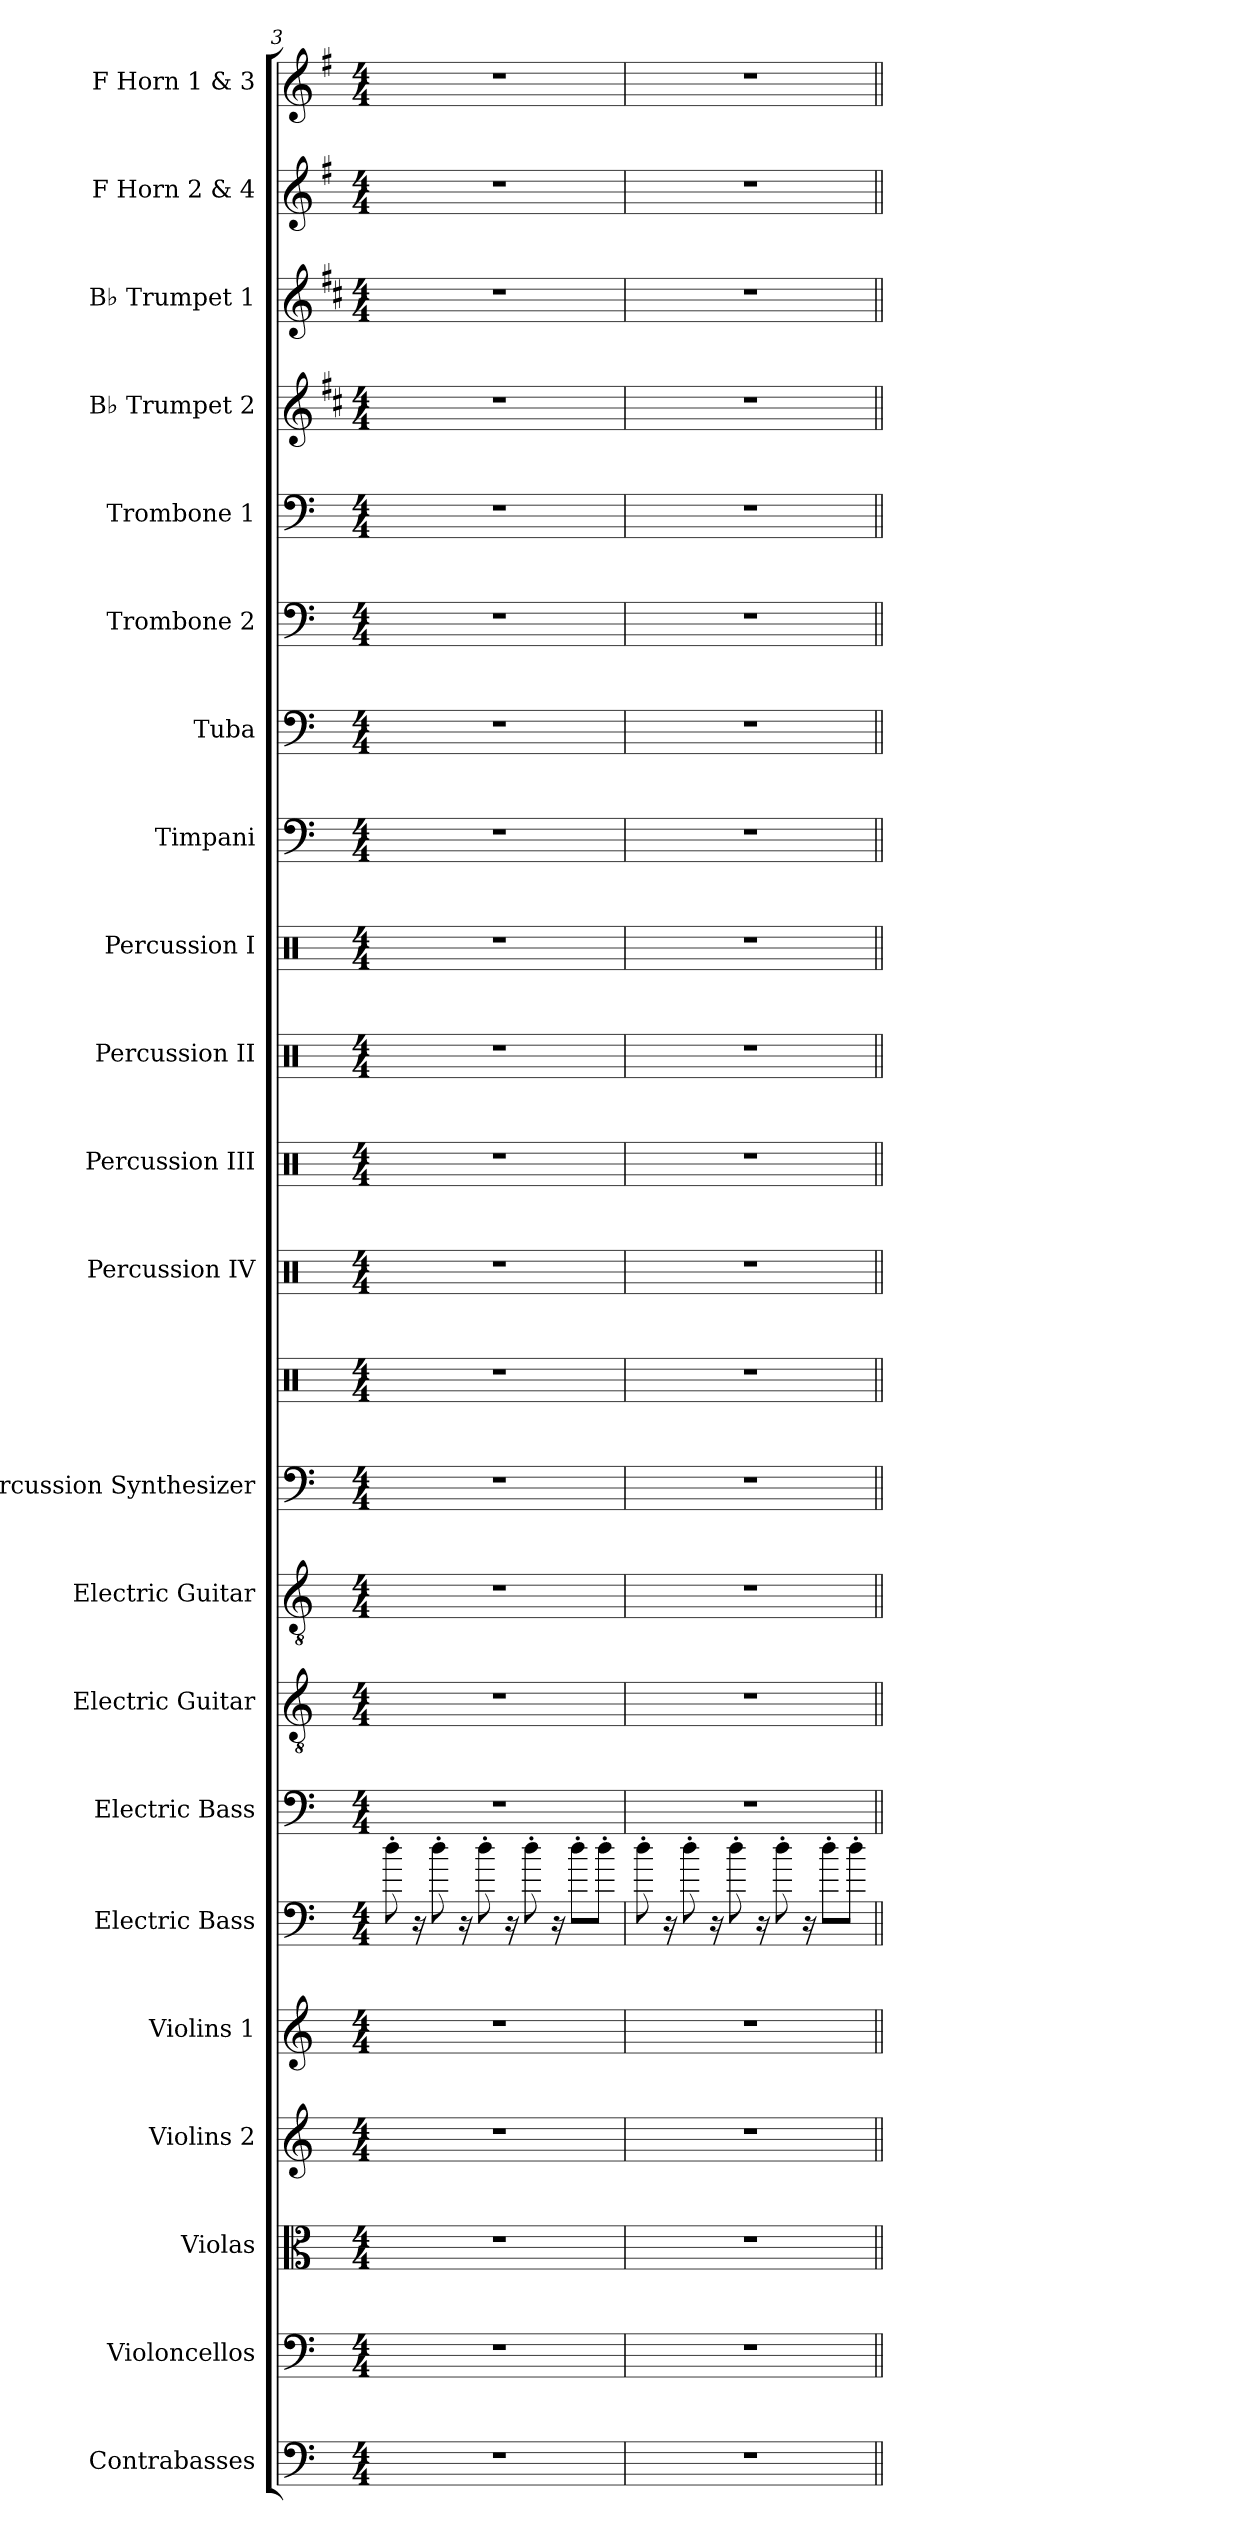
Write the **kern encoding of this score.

**kern	**kern	**kern	**kern	**kern	**kern	**kern	**kern	**kern	**kern	**kern	**kern	**kern	**kern	**kern	**kern	**kern	**kern	**kern	**kern	**kern	**kern	**kern
*part22	*part21	*part20	*part19	*part18	*part17	*part16	*part15	*part14	*part13	*part13	*part12	*part11	*part10	*part9	*part8	*part7	*part6	*part5	*part4	*part3	*part2	*part1
*staff23	*staff22	*staff21	*staff20	*staff19	*staff18	*staff17	*staff16	*staff15	*staff14	*staff13	*staff12	*staff11	*staff10	*staff9	*staff8	*staff7	*staff6	*staff5	*staff4	*staff3	*staff2	*staff1
*I"Contrabasses	*I"Violoncellos	*I"Violas	*I"Violins 2	*I"Violins 1	*I"Electric Bass	*I"Electric Bass	*I"Electric Guitar	*I"Electric Guitar	*I"Percussion Synthesizer	*	*I"Percussion IV	*I"Percussion III	*I"Percussion II	*I"Percussion I	*I"Timpani	*I"Tuba	*I"Trombone 2	*I"Trombone 1	*I"B♭ Trumpet 2	*I"B♭ Trumpet 1	*I"F Horn 2 &amp; 4	*I"F Horn 1 &amp; 3
*I'Cbs.	*I'Vcs.	*I'Vlas.	*I'Vlns. 2	*I'Vlns. 1	*I'El. B.	*I'El. B.	*I'El. Guit.	*I'El. Guit.	*I'Perc. Syn.	*	*I'Perc. IV	*I'Perc. III	*I'Perc. II	*I'Perc. I	*I'Timp.	*I'Tba.	*I'Tbn. 2	*I'Tbn. 1	*I'B♭ Tpt. 2	*I'B♭ Tpt. 1	*I'F Hn. 2 4	*I'F Hn. 1 3
*clefF4	*clefF4	*clefC3	*clefG2	*clefG2	*clefF4	*clefF4	*clefGv2	*clefGv2	*clefF4	*clefX	*clefX	*clefX	*clefX	*clefX	*clefF4	*clefF4	*clefF4	*clefF4	*clefG2	*clefG2	*clefG2	*clefG2
*ITrd7c12	*	*	*	*	*ITrd7c12	*ITrd7c12	*	*	*	*	*	*	*	*	*	*	*	*	*ITrd1c2	*ITrd1c2	*ITrd4c7	*ITrd4c7
*k[]	*k[]	*k[]	*k[]	*k[]	*k[]	*k[]	*k[]	*k[]	*k[]	*k[]	*k[]	*k[]	*k[]	*k[]	*k[]	*k[]	*k[]	*k[]	*k[]	*k[]	*k[]	*k[]
*M4/4	*M4/4	*M4/4	*M4/4	*M4/4	*M4/4	*M4/4	*M4/4	*M4/4	*M4/4	*M4/4	*M4/4	*M4/4	*M4/4	*M4/4	*M4/4	*M4/4	*M4/4	*M4/4	*M4/4	*M4/4	*M4/4	*M4/4
=3	=3	=3	=3	=3	=3	=3	=3	=3	=3	=3	=3	=3	=3	=3	=3	=3	=3	=3	=3	=3	=3	=3
1r	1r	1r	1r	1r	8d'\	1r	1r	1r	1r	1r	1r	1r	1r	1r	1r	1r	1r	1r	1r	1r	1r	1r
.	.	.	.	.	16r	.	.	.	.	.	.	.	.	.	.	.	.	.	.	.	.	.
.	.	.	.	.	8d'\	.	.	.	.	.	.	.	.	.	.	.	.	.	.	.	.	.
.	.	.	.	.	16r	.	.	.	.	.	.	.	.	.	.	.	.	.	.	.	.	.
.	.	.	.	.	8d'\	.	.	.	.	.	.	.	.	.	.	.	.	.	.	.	.	.
.	.	.	.	.	16r	.	.	.	.	.	.	.	.	.	.	.	.	.	.	.	.	.
.	.	.	.	.	8d'\	.	.	.	.	.	.	.	.	.	.	.	.	.	.	.	.	.
.	.	.	.	.	16r	.	.	.	.	.	.	.	.	.	.	.	.	.	.	.	.	.
.	.	.	.	.	8d'\L	.	.	.	.	.	.	.	.	.	.	.	.	.	.	.	.	.
.	.	.	.	.	8d'\J	.	.	.	.	.	.	.	.	.	.	.	.	.	.	.	.	.
=4	=4	=4	=4	=4	=4	=4	=4	=4	=4	=4	=4	=4	=4	=4	=4	=4	=4	=4	=4	=4	=4	=4
1r	1r	1r	1r	1r	8d'\	1r	1r	1r	1r	1r	1r	1r	1r	1r	1r	1r	1r	1r	1r	1r	1r	1r
.	.	.	.	.	16r	.	.	.	.	.	.	.	.	.	.	.	.	.	.	.	.	.
.	.	.	.	.	8d'\	.	.	.	.	.	.	.	.	.	.	.	.	.	.	.	.	.
.	.	.	.	.	16r	.	.	.	.	.	.	.	.	.	.	.	.	.	.	.	.	.
.	.	.	.	.	8d'\	.	.	.	.	.	.	.	.	.	.	.	.	.	.	.	.	.
.	.	.	.	.	16r	.	.	.	.	.	.	.	.	.	.	.	.	.	.	.	.	.
.	.	.	.	.	8d'\	.	.	.	.	.	.	.	.	.	.	.	.	.	.	.	.	.
.	.	.	.	.	16r	.	.	.	.	.	.	.	.	.	.	.	.	.	.	.	.	.
.	.	.	.	.	8d'\L	.	.	.	.	.	.	.	.	.	.	.	.	.	.	.	.	.
.	.	.	.	.	8d'\J	.	.	.	.	.	.	.	.	.	.	.	.	.	.	.	.	.
=||	=||	=||	=||	=||	=||	=||	=||	=||	=||	=||	=||	=||	=||	=||	=||	=||	=||	=||	=||	=||	=||	=||
*-	*-	*-	*-	*-	*-	*-	*-	*-	*-	*-	*-	*-	*-	*-	*-	*-	*-	*-	*-	*-	*-	*-
